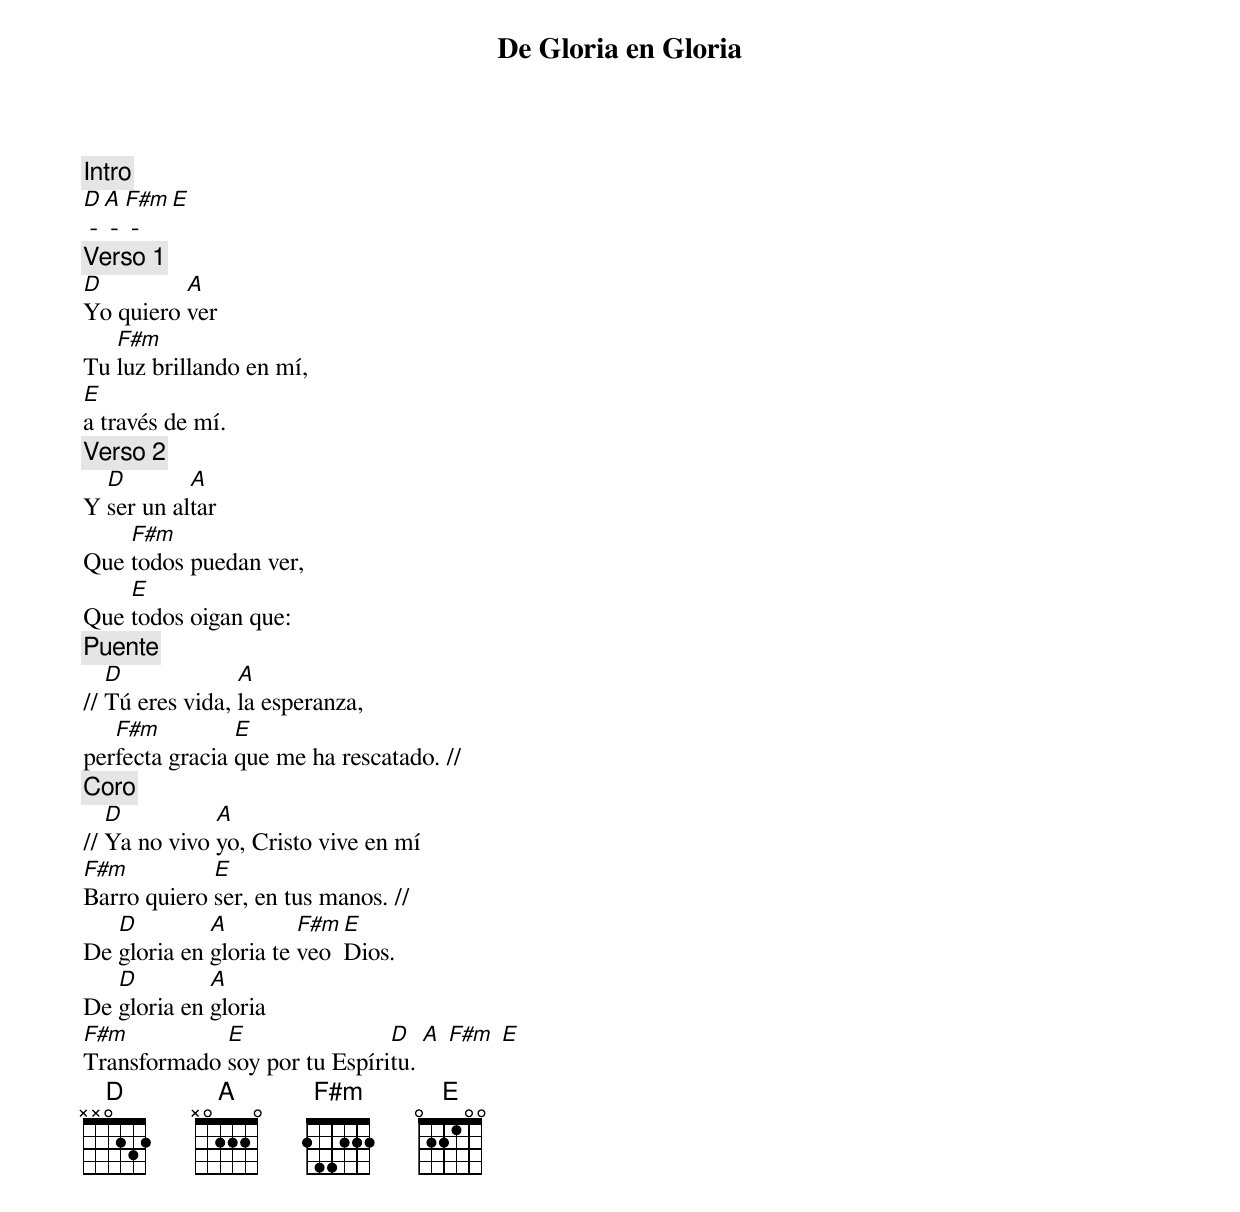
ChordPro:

{title: De Gloria en Gloria}
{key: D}
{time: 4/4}
{comment: Intro}
[D] - [A] - [F#m] - [E]
{comment: Verso 1}
[D]Yo quiero [A]ver
Tu [F#m]luz brillando en mí,
[E]a través de mí.
{comment: Verso 2}
Y [D]ser un al[A]tar
Que [F#m]todos puedan ver,
Que [E]todos oigan que:
{comment: Puente}
// [D]Tú eres vida, [A]la esperanza,
per[F#m]fecta gracia [E]que me ha rescatado. //
{comment: Coro}
// [D]Ya no vivo [A]yo, Cristo vive en mí
[F#m]Barro quiero [E]ser, en tus manos. //
De [D]gloria en [A]gloria te [F#m]veo [E]Dios.
De [D]gloria en [A]gloria
[F#m]Transformado [E]soy por tu Espíri[D]tu. [A] [F#m] [E]
